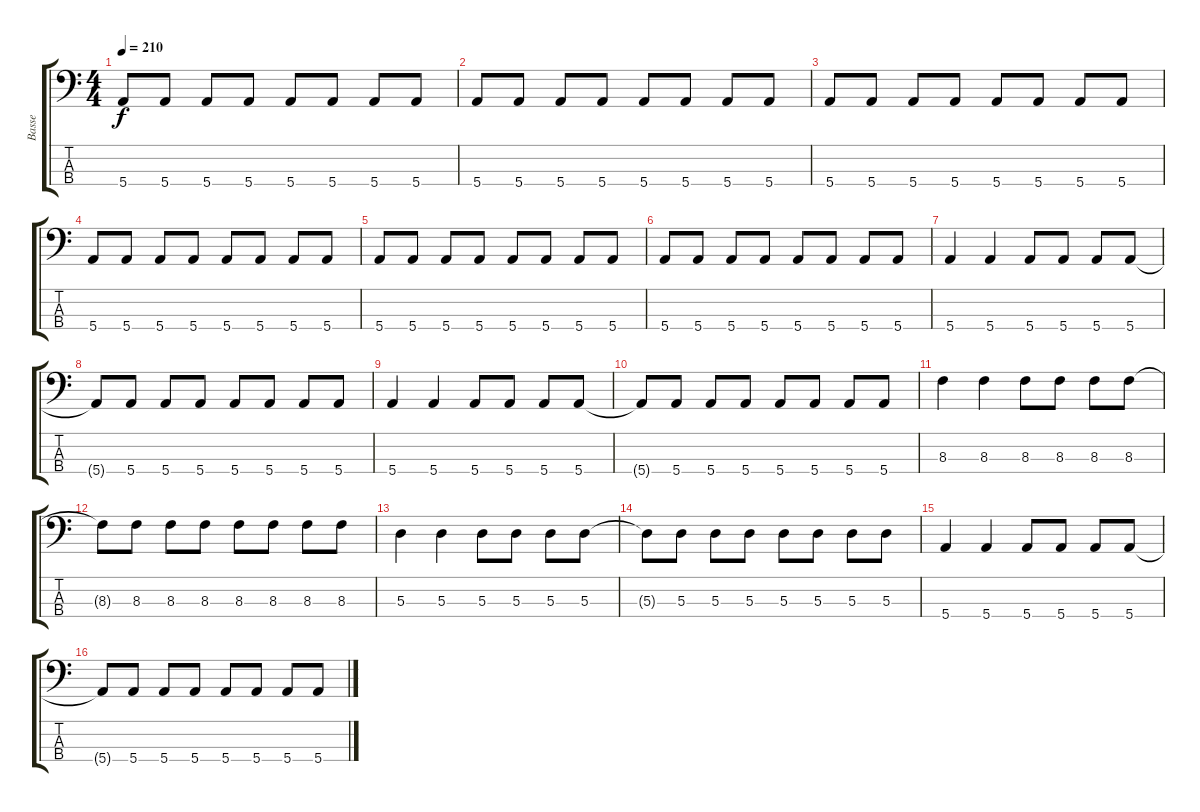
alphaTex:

\track ("Basse" "Basse") {instrument electricbassfinger}
\staff {score tabs}
\tuning (G2 D2 A1 E1) {hide}
\ts (4 4)
\tempo 210
\clef f4
\ks c
5.4.8{dy f} 5.4.8 5.4.8 5.4.8 5.4.8 5.4.8 5.4.8 5.4.8 |
5.4.8 5.4.8 5.4.8 5.4.8 5.4.8 5.4.8 5.4.8 5.4.8 |
5.4.8 5.4.8 5.4.8 5.4.8 5.4.8 5.4.8 5.4.8 5.4.8 |
5.4.8 5.4.8 5.4.8 5.4.8 5.4.8 5.4.8 5.4.8 5.4.8 |
5.4.8 5.4.8 5.4.8 5.4.8 5.4.8 5.4.8 5.4.8 5.4.8 |
5.4.8 5.4.8 5.4.8 5.4.8 5.4.8 5.4.8 5.4.8 5.4.8 |
5.4.4 5.4.4 5.4.8 5.4.8 5.4.8 5.4.8 |
5.4{t}.8 5.4.8 5.4.8 5.4.8 5.4.8 5.4.8 5.4.8 5.4.8 |
5.4.4 5.4.4 5.4.8 5.4.8 5.4.8 5.4.8 |
5.4{t}.8 5.4.8 5.4.8 5.4.8 5.4.8 5.4.8 5.4.8 5.4.8 |
8.3.4 8.3.4 8.3.8 8.3.8 8.3.8 8.3.8 |
8.3{t}.8 8.3.8 8.3.8 8.3.8 8.3.8 8.3.8 8.3.8 8.3.8 |
5.3.4 5.3.4 5.3.8 5.3.8 5.3.8 5.3.8 |
5.3{t}.8 5.3.8 5.3.8 5.3.8 5.3.8 5.3.8 5.3.8 5.3.8 |
5.4.4 5.4.4 5.4.8 5.4.8 5.4.8 5.4.8 |
5.4{t}.8 5.4.8 5.4.8 5.4.8 5.4.8 5.4.8 5.4.8 5.4.8
